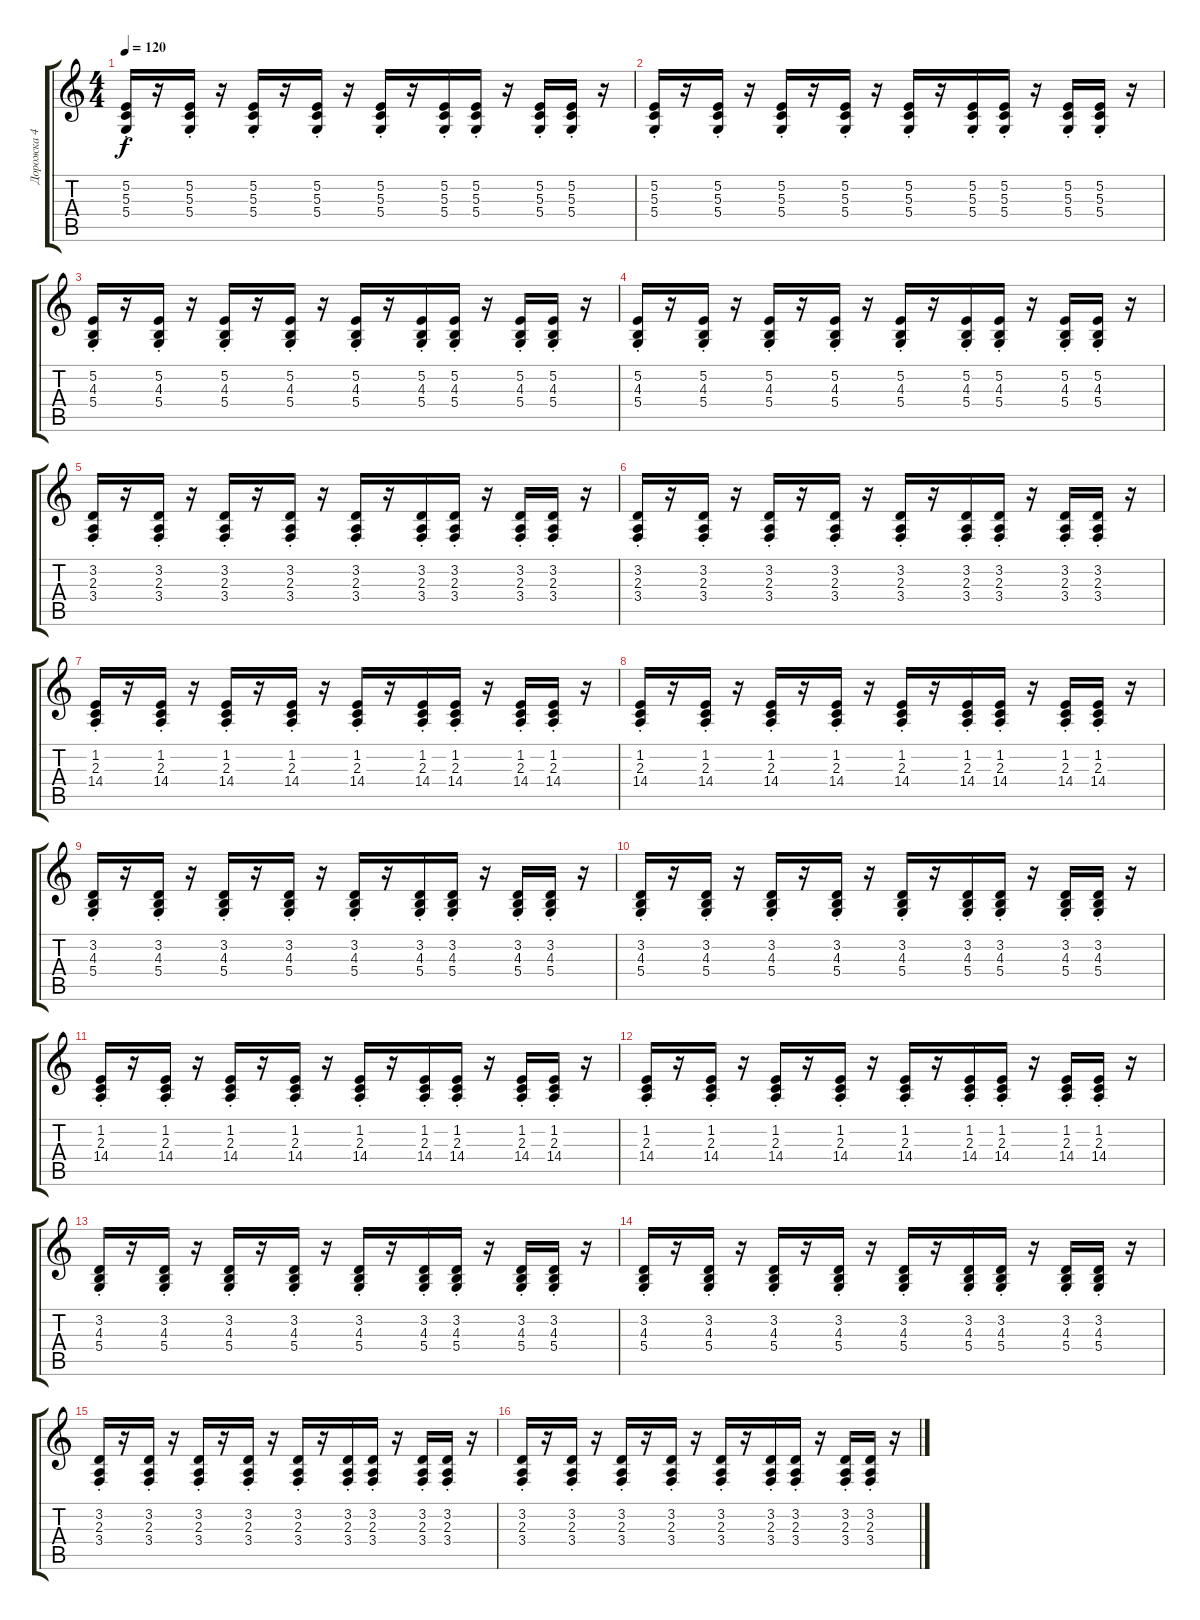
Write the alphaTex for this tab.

\track ("Дорожка 4" "Дорожка 4") {instrument lead2sawtooth}
\staff {score tabs}
\tuning (E4 B3 G3 D3 A2 E2) {hide}
\ts (4 4)
\tempo 120
\clef g2
\ks c
(5.2{st} 5.3{st} 5.4{st}).16{dy f} r.16 (5.2{st} 5.3{st} 5.4{st}).16 r.16 (5.2{st} 5.3{st} 5.4{st}).16 r.16 (5.2{st} 5.3{st} 5.4{st}).16 r.16 (5.2{st} 5.3{st} 5.4{st}).16 r.16 (5.2{st} 5.3{st} 5.4{st}).16 (5.2{st} 5.3{st} 5.4{st}).16 r.16 (5.2{st} 5.3{st} 5.4{st}).16 (5.2{st} 5.3{st} 5.4{st}).16 r.16 |
(5.2{st} 5.3{st} 5.4{st}).16 r.16 (5.2{st} 5.3{st} 5.4{st}).16 r.16 (5.2{st} 5.3{st} 5.4{st}).16 r.16 (5.2{st} 5.3{st} 5.4{st}).16 r.16 (5.2{st} 5.3{st} 5.4{st}).16 r.16 (5.2{st} 5.3{st} 5.4{st}).16 (5.2{st} 5.3{st} 5.4{st}).16 r.16 (5.2{st} 5.3{st} 5.4{st}).16 (5.2{st} 5.3{st} 5.4{st}).16 r.16 |
(5.2{st} 4.3{st} 5.4{st}).16 r.16 (5.2{st} 4.3{st} 5.4{st}).16 r.16 (5.2{st} 4.3{st} 5.4{st}).16 r.16 (5.2{st} 4.3{st} 5.4{st}).16 r.16 (5.2{st} 4.3{st} 5.4{st}).16 r.16 (5.2{st} 4.3{st} 5.4{st}).16 (5.2{st} 4.3{st} 5.4{st}).16 r.16 (5.2{st} 4.3{st} 5.4{st}).16 (5.2{st} 4.3{st} 5.4{st}).16 r.16 |
(5.2{st} 4.3{st} 5.4{st}).16 r.16 (5.2{st} 4.3{st} 5.4{st}).16 r.16 (5.2{st} 4.3{st} 5.4{st}).16 r.16 (5.2{st} 4.3{st} 5.4{st}).16 r.16 (5.2{st} 4.3{st} 5.4{st}).16 r.16 (5.2{st} 4.3{st} 5.4{st}).16 (5.2{st} 4.3{st} 5.4{st}).16 r.16 (5.2{st} 4.3{st} 5.4{st}).16 (5.2{st} 4.3{st} 5.4{st}).16 r.16 |
(3.2{st} 2.3{st} 3.4{st}).16 r.16 (3.2{st} 2.3{st} 3.4{st}).16 r.16 (3.2{st} 2.3{st} 3.4{st}).16 r.16 (3.2{st} 2.3{st} 3.4{st}).16 r.16 (3.2{st} 2.3{st} 3.4{st}).16 r.16 (3.2{st} 2.3{st} 3.4{st}).16 (3.2{st} 2.3{st} 3.4{st}).16 r.16 (3.2{st} 2.3{st} 3.4{st}).16 (3.2{st} 2.3{st} 3.4{st}).16 r.16 |
(3.2{st} 2.3{st} 3.4{st}).16 r.16 (3.2{st} 2.3{st} 3.4{st}).16 r.16 (3.2{st} 2.3{st} 3.4{st}).16 r.16 (3.2{st} 2.3{st} 3.4{st}).16 r.16 (3.2{st} 2.3{st} 3.4{st}).16 r.16 (3.2{st} 2.3{st} 3.4{st}).16 (3.2{st} 2.3{st} 3.4{st}).16 r.16 (3.2{st} 2.3{st} 3.4{st}).16 (3.2{st} 2.3{st} 3.4{st}).16 r.16 |
(1.2{st} 2.3{st} 14.4{st}).16 r.16 (1.2{st} 2.3{st} 14.4{st}).16 r.16 (1.2{st} 2.3{st} 14.4{st}).16 r.16 (1.2{st} 2.3{st} 14.4{st}).16 r.16 (1.2{st} 2.3{st} 14.4{st}).16 r.16 (1.2{st} 2.3{st} 14.4{st}).16 (1.2{st} 2.3{st} 14.4{st}).16 r.16 (1.2{st} 2.3{st} 14.4{st}).16 (1.2{st} 2.3{st} 14.4{st}).16 r.16 |
(1.2{st} 2.3{st} 14.4{st}).16 r.16 (1.2{st} 2.3{st} 14.4{st}).16 r.16 (1.2{st} 2.3{st} 14.4{st}).16 r.16 (1.2{st} 2.3{st} 14.4{st}).16 r.16 (1.2{st} 2.3{st} 14.4{st}).16 r.16 (1.2{st} 2.3{st} 14.4{st}).16 (1.2{st} 2.3{st} 14.4{st}).16 r.16 (1.2{st} 2.3{st} 14.4{st}).16 (1.2{st} 2.3{st} 14.4{st}).16 r.16 |
(3.2{st} 4.3{st} 5.4{st}).16 r.16 (3.2{st} 4.3{st} 5.4{st}).16 r.16 (3.2{st} 4.3{st} 5.4{st}).16 r.16 (3.2{st} 4.3{st} 5.4{st}).16 r.16 (3.2{st} 4.3{st} 5.4{st}).16 r.16 (3.2{st} 4.3{st} 5.4{st}).16 (3.2{st} 4.3{st} 5.4{st}).16 r.16 (3.2{st} 4.3{st} 5.4{st}).16 (3.2{st} 4.3{st} 5.4{st}).16 r.16 |
(3.2{st} 4.3{st} 5.4{st}).16 r.16 (3.2{st} 4.3{st} 5.4{st}).16 r.16 (3.2{st} 4.3{st} 5.4{st}).16 r.16 (3.2{st} 4.3{st} 5.4{st}).16 r.16 (3.2{st} 4.3{st} 5.4{st}).16 r.16 (3.2{st} 4.3{st} 5.4{st}).16 (3.2{st} 4.3{st} 5.4{st}).16 r.16 (3.2{st} 4.3{st} 5.4{st}).16 (3.2{st} 4.3{st} 5.4{st}).16 r.16 |
(1.2{st} 2.3{st} 14.4{st}).16 r.16 (1.2{st} 2.3{st} 14.4{st}).16 r.16 (1.2{st} 2.3{st} 14.4{st}).16 r.16 (1.2{st} 2.3{st} 14.4{st}).16 r.16 (1.2{st} 2.3{st} 14.4{st}).16 r.16 (1.2{st} 2.3{st} 14.4{st}).16 (1.2{st} 2.3{st} 14.4{st}).16 r.16 (1.2{st} 2.3{st} 14.4{st}).16 (1.2{st} 2.3{st} 14.4{st}).16 r.16 |
(1.2{st} 2.3{st} 14.4{st}).16 r.16 (1.2{st} 2.3{st} 14.4{st}).16 r.16 (1.2{st} 2.3{st} 14.4{st}).16 r.16 (1.2{st} 2.3{st} 14.4{st}).16 r.16 (1.2{st} 2.3{st} 14.4{st}).16 r.16 (1.2{st} 2.3{st} 14.4{st}).16 (1.2{st} 2.3{st} 14.4{st}).16 r.16 (1.2{st} 2.3{st} 14.4{st}).16 (1.2{st} 2.3{st} 14.4{st}).16 r.16 |
(3.2{st} 4.3{st} 5.4{st}).16 r.16 (3.2{st} 4.3{st} 5.4{st}).16 r.16 (3.2{st} 4.3{st} 5.4{st}).16 r.16 (3.2{st} 4.3{st} 5.4{st}).16 r.16 (3.2{st} 4.3{st} 5.4{st}).16 r.16 (3.2{st} 4.3{st} 5.4{st}).16 (3.2{st} 4.3{st} 5.4{st}).16 r.16 (3.2{st} 4.3{st} 5.4{st}).16 (3.2{st} 4.3{st} 5.4{st}).16 r.16 |
(3.2{st} 4.3{st} 5.4{st}).16 r.16 (3.2{st} 4.3{st} 5.4{st}).16 r.16 (3.2{st} 4.3{st} 5.4{st}).16 r.16 (3.2{st} 4.3{st} 5.4{st}).16 r.16 (3.2{st} 4.3{st} 5.4{st}).16 r.16 (3.2{st} 4.3{st} 5.4{st}).16 (3.2{st} 4.3{st} 5.4{st}).16 r.16 (3.2{st} 4.3{st} 5.4{st}).16 (3.2{st} 4.3{st} 5.4{st}).16 r.16 |
(3.2{st} 2.3{st} 3.4{st}).16 r.16 (3.2{st} 2.3{st} 3.4{st}).16 r.16 (3.2{st} 2.3{st} 3.4{st}).16 r.16 (3.2{st} 2.3{st} 3.4{st}).16 r.16 (3.2{st} 2.3{st} 3.4{st}).16 r.16 (3.2{st} 2.3{st} 3.4{st}).16 (3.2{st} 2.3{st} 3.4{st}).16 r.16 (3.2{st} 2.3{st} 3.4{st}).16 (3.2{st} 2.3{st} 3.4{st}).16 r.16 |
(3.2{st} 2.3{st} 3.4{st}).16 r.16 (3.2{st} 2.3{st} 3.4{st}).16 r.16 (3.2{st} 2.3{st} 3.4{st}).16 r.16 (3.2{st} 2.3{st} 3.4{st}).16 r.16 (3.2{st} 2.3{st} 3.4{st}).16 r.16 (3.2{st} 2.3{st} 3.4{st}).16 (3.2{st} 2.3{st} 3.4{st}).16 r.16 (3.2{st} 2.3{st} 3.4{st}).16 (3.2{st} 2.3{st} 3.4{st}).16 r.16
